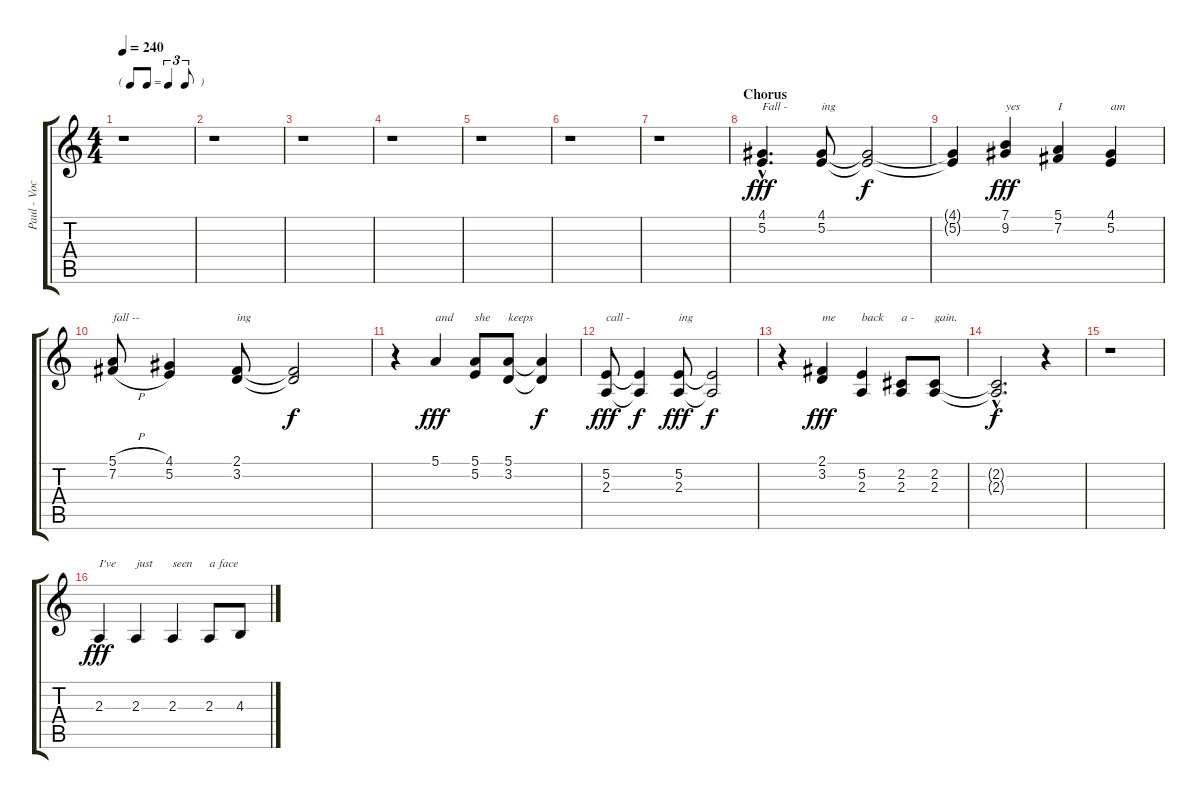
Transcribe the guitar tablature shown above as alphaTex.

\track ("Paul - Vocal" "Paul - Voc") {instrument tenorsax}
\staff {score tabs}
\tuning (E4 B3 G3 D3 A2 E2) {hide}
\ts (4 4)
\tf triplet8th
\tempo 240
\clef g2
\ks c
r.1{dy fff} |
r.1 |
r.1 |
r.1 |
r.1 |
r.1 |
r.1 |
\section ("" "Chorus")
(4.1{hac} 5.2{hac}).4{d txt "Fall -"} (4.1 5.2).8{txt "ing"} (4.1{t} 5.2{t}).2{dy f} |
(4.1{t} 5.2{t}).4 (7.1 9.2).4{txt "yes" dy fff} (5.1 7.2).4{txt "I"} (4.1 5.2).4{txt "am"} |
(5.1{h} 7.2{h}).8{txt "fall --"} (4.1 5.2).4 (2.1 3.2).8{txt "ing"} (2.1{t} 3.2{t}).2{dy f} |
r.4 5.1.4{txt "and" dy fff} (5.1 5.2).8{txt "she"} (5.1 3.2).8{txt "keeps"} (5.1{t} 3.2{t}).4{dy f} |
(5.2 2.3).8{txt "call -" dy fff} (5.2{t} 2.3{t}).4{dy f} (5.2 2.3).8{txt "ing" dy fff} (5.2{t} 2.3{t}).2{dy f} |
r.4 (2.1 3.2).4{txt "me" dy fff} (5.2 2.3).4{txt "back"} (2.2 2.3).8{txt "a -"} (2.2 2.3).8{txt "gain."} |
(2.2{hac t} 2.3{hac t}).2{d dy f} r.4 |
r.1 |
2.3.4{txt "I've" dy fff} 2.3.4{txt "just"} 2.3.4{txt "seen"} 2.3.8{txt "a face"} 4.3.8
